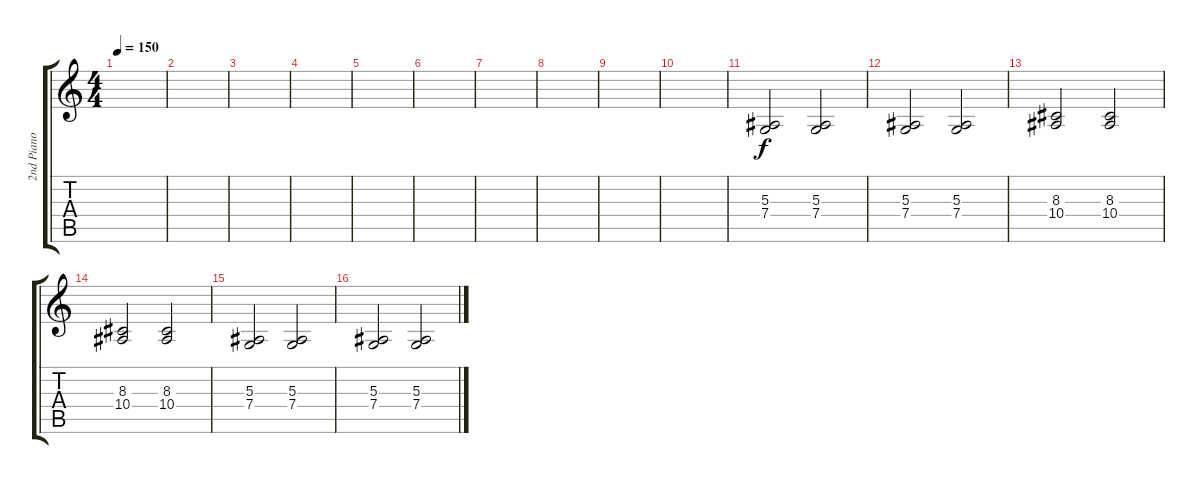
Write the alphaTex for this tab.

\track ("2nd Piano" "2nd Piano") {instrument acousticgrandpiano}
\staff {score tabs}
\tuning (D4 A3 F3 C3 G2 C2) {hide}
\ts (4 4)
\tempo 150
\clef g2
\ks c
|
|
|
|
|
|
|
|
|
|
(5.3 7.4).2 (5.3 7.4).2 |
(5.3 7.4).2 (5.3 7.4).2 |
(8.3 10.4).2 (8.3 10.4).2 |
(8.3 10.4).2 (8.3 10.4).2 |
(5.3 7.4).2 (5.3 7.4).2 |
(5.3 7.4).2 (5.3 7.4).2
